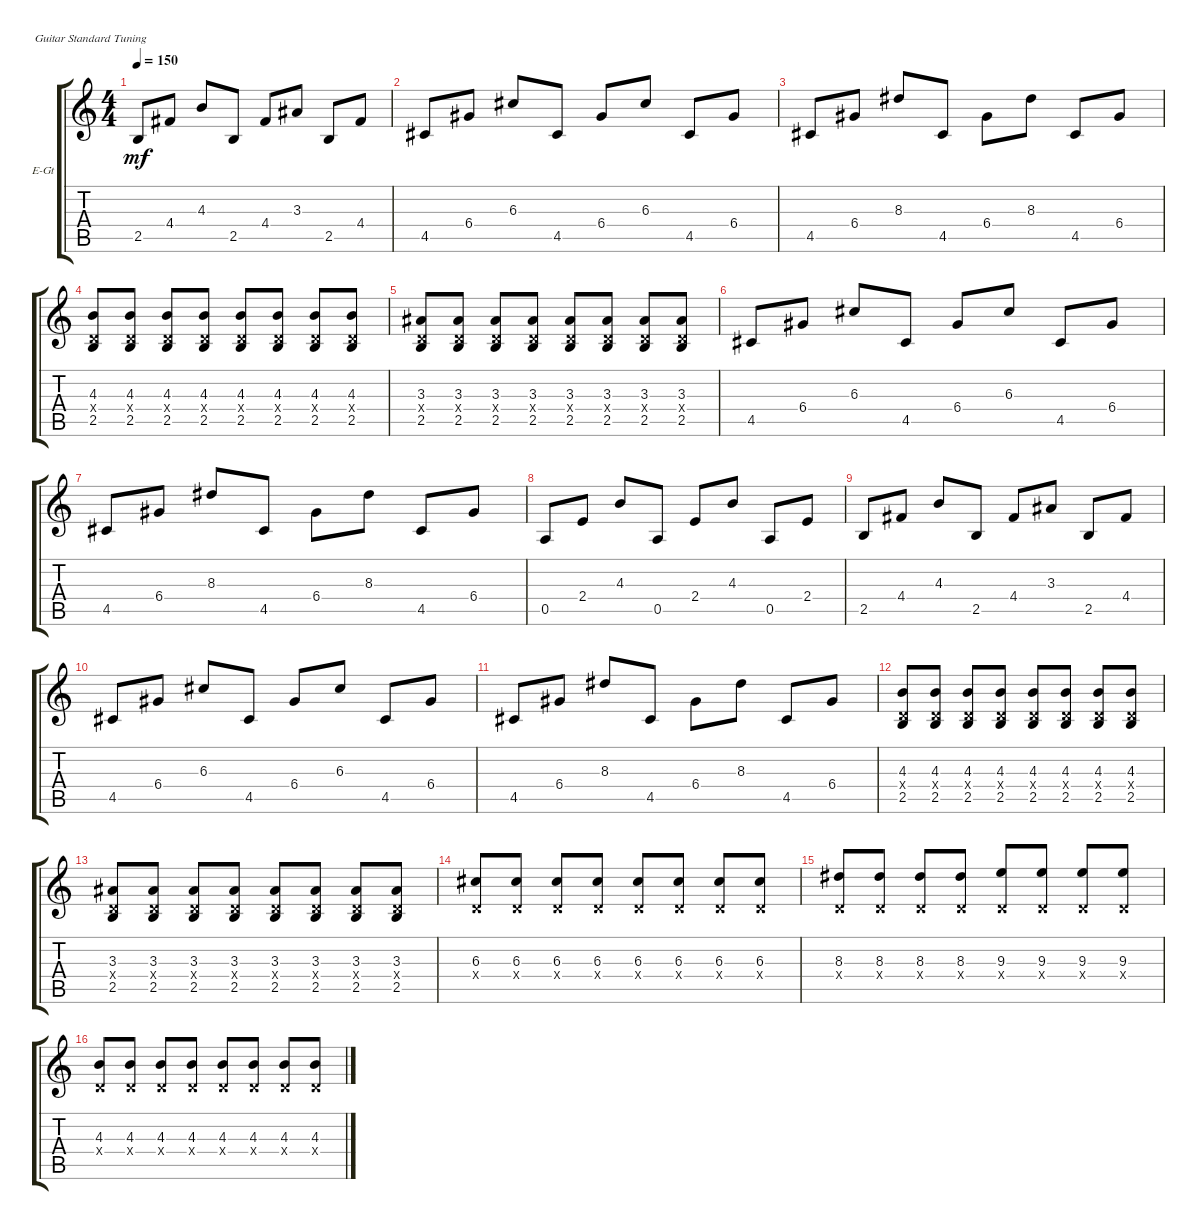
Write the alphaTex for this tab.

\bracketExtendMode groupsimilarinstruments
\firstSystemTrackNameOrientation horizontal
\otherSystemsTrackNameOrientation horizontal
\track ("Electric Guitar 1" "E-Gt") {instrument distortionguitar}
\staff {score tabs}
\tuning (E4 B3 G3 D3 A2 E2)
\ts (4 4)
\tempo 150
\clef g2
\ks c
2.5.8{dy mf} 4.4.8 4.3.8 2.5.8 4.4.8 3.3.8 2.5.8 4.4.8 |
4.5.8 6.4.8 6.3.8 4.5.8 6.4.8 6.3.8 4.5.8 6.4.8 |
4.5.8 6.4.8 8.3.8 4.5.8 6.4.8 8.3.8 4.5.8 6.4.8 |
(2.5 4.3 0.4{x}).8 (2.5 4.3 0.4{x}).8 (2.5 4.3 0.4{x}).8 (2.5 4.3 0.4{x}).8 (2.5 4.3 0.4{x}).8 (2.5 4.3 0.4{x}).8 (2.5 4.3 0.4{x}).8 (2.5 4.3 0.4{x}).8 |
(2.5 0.4{x} 3.3).8 (2.5 0.4{x} 3.3).8 (2.5 0.4{x} 3.3).8 (2.5 0.4{x} 3.3).8 (2.5 0.4{x} 3.3).8 (2.5 0.4{x} 3.3).8 (2.5 0.4{x} 3.3).8 (2.5 0.4{x} 3.3).8 |
4.5.8 6.4.8 6.3.8 4.5.8 6.4.8 6.3.8 4.5.8 6.4.8 |
4.5.8 6.4.8 8.3.8 4.5.8 6.4.8 8.3.8 4.5.8 6.4.8 |
0.5.8 2.4.8 4.3.8 0.5.8 2.4.8 4.3.8 0.5.8 2.4.8 |
2.5.8 4.4.8 4.3.8 2.5.8 4.4.8 3.3.8 2.5.8 4.4.8 |
4.5.8 6.4.8 6.3.8 4.5.8 6.4.8 6.3.8 4.5.8 6.4.8 |
4.5.8 6.4.8 8.3.8 4.5.8 6.4.8 8.3.8 4.5.8 6.4.8 |
(2.5 4.3 0.4{x}).8 (2.5 4.3 0.4{x}).8 (2.5 4.3 0.4{x}).8 (2.5 4.3 0.4{x}).8 (2.5 4.3 0.4{x}).8 (2.5 4.3 0.4{x}).8 (2.5 4.3 0.4{x}).8 (2.5 4.3 0.4{x}).8 |
(2.5 0.4{x} 3.3).8 (2.5 0.4{x} 3.3).8 (2.5 0.4{x} 3.3).8 (2.5 0.4{x} 3.3).8 (2.5 0.4{x} 3.3).8 (2.5 0.4{x} 3.3).8 (2.5 0.4{x} 3.3).8 (2.5 0.4{x} 3.3).8 |
(0.4{x} 6.3).8 (0.4{x} 6.3).8 (0.4{x} 6.3).8 (0.4{x} 6.3).8 (0.4{x} 6.3).8 (0.4{x} 6.3).8 (0.4{x} 6.3).8 (0.4{x} 6.3).8 |
(0.4{x} 8.3).8 (0.4{x} 8.3).8 (0.4{x} 8.3).8 (0.4{x} 8.3).8 (0.4{x} 9.3).8 (0.4{x} 9.3).8 (0.4{x} 9.3).8 (0.4{x} 9.3).8 |
(0.4{x} 4.3).8 (0.4{x} 4.3).8 (0.4{x} 4.3).8 (0.4{x} 4.3).8 (0.4{x} 4.3).8 (0.4{x} 4.3).8 (0.4{x} 4.3).8 (0.4{x} 4.3).8
